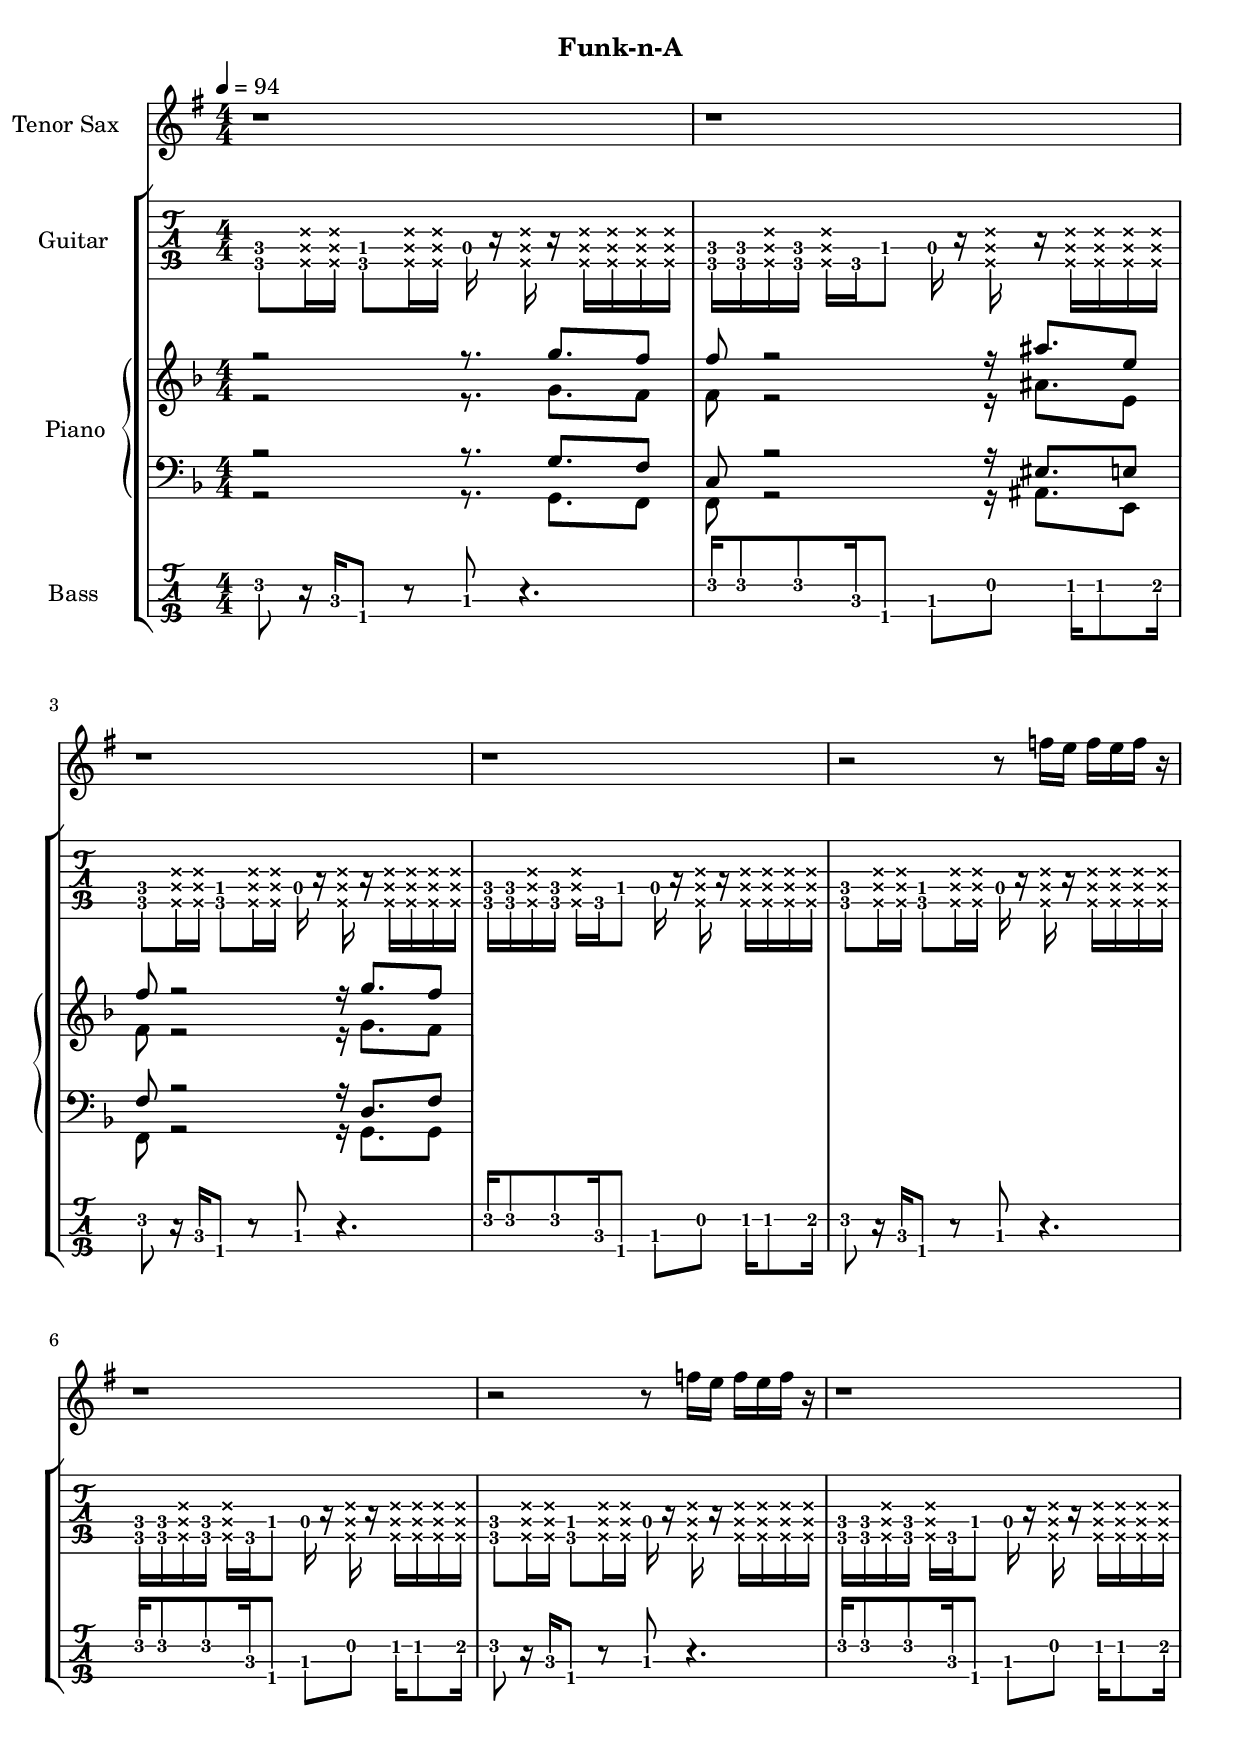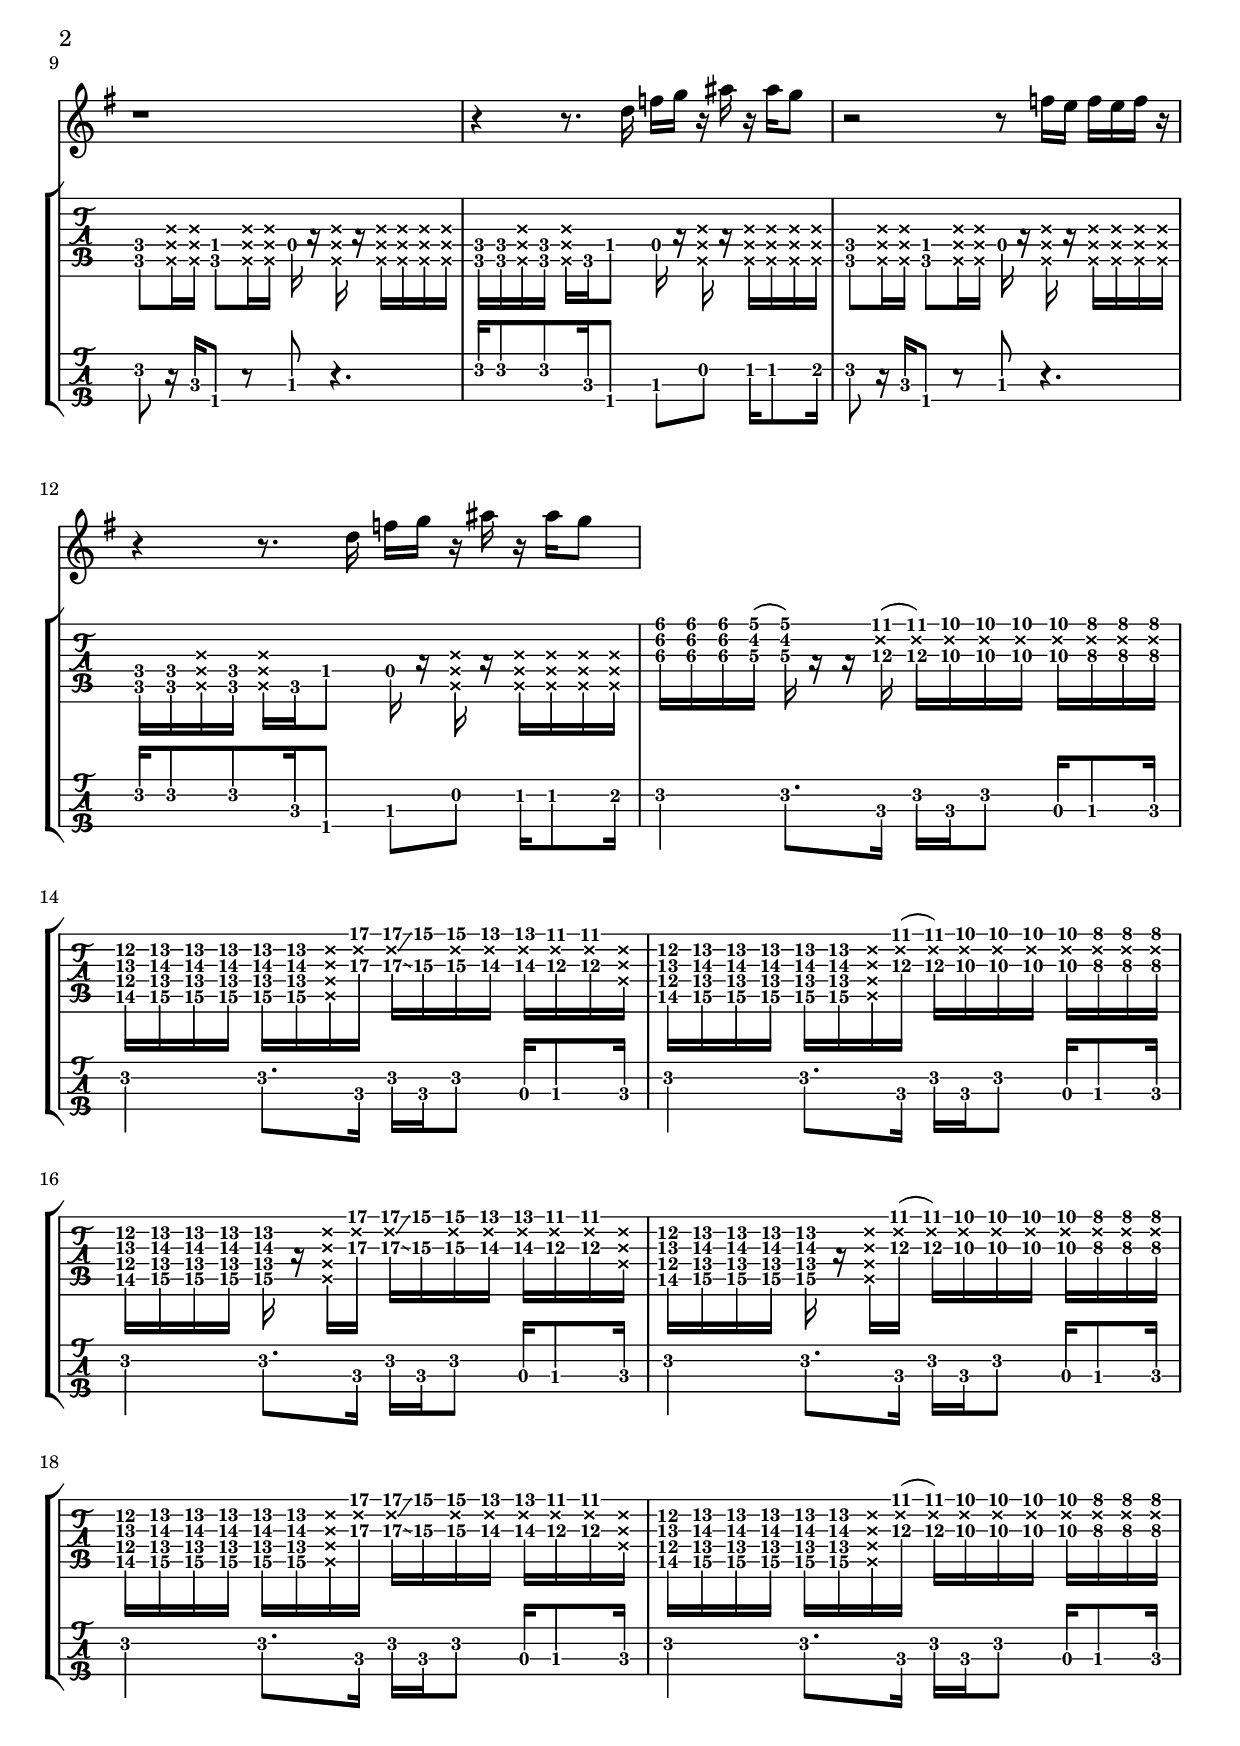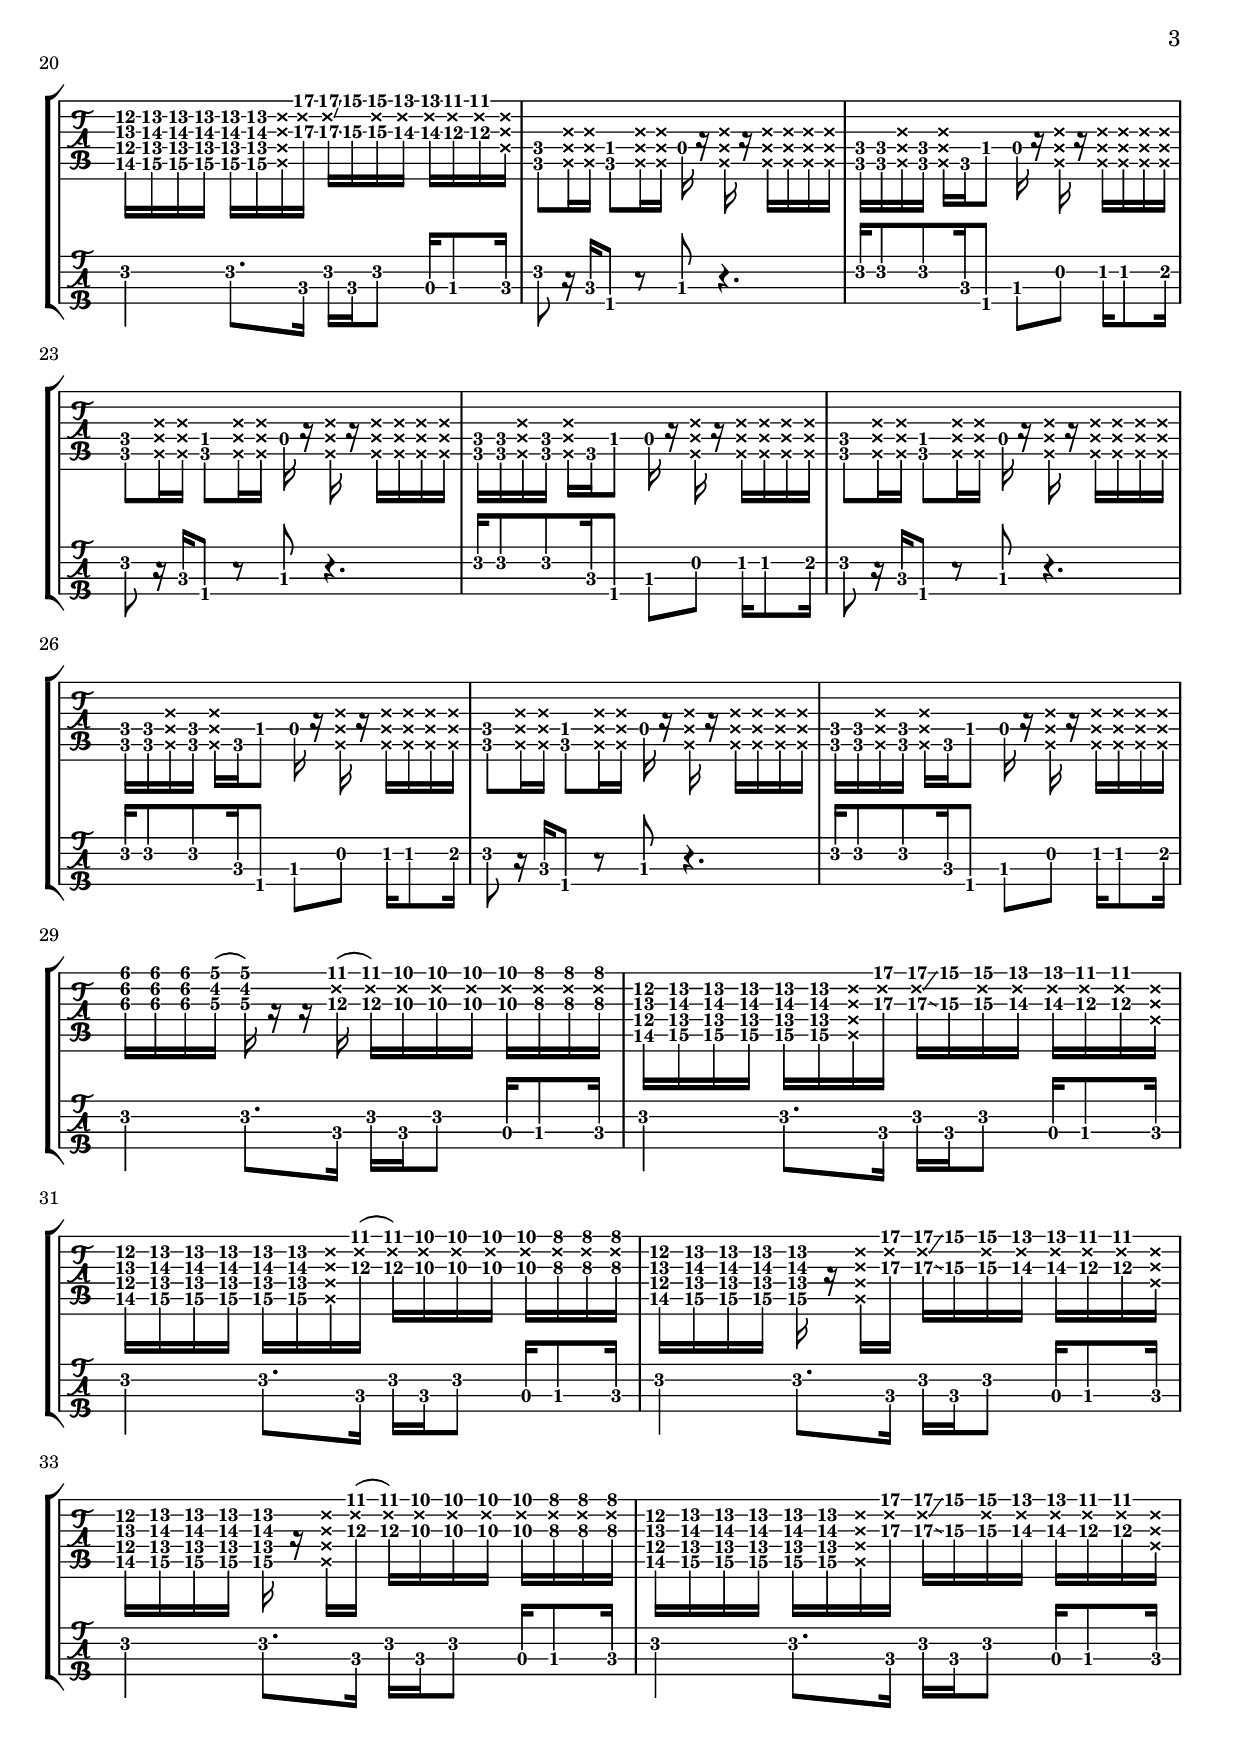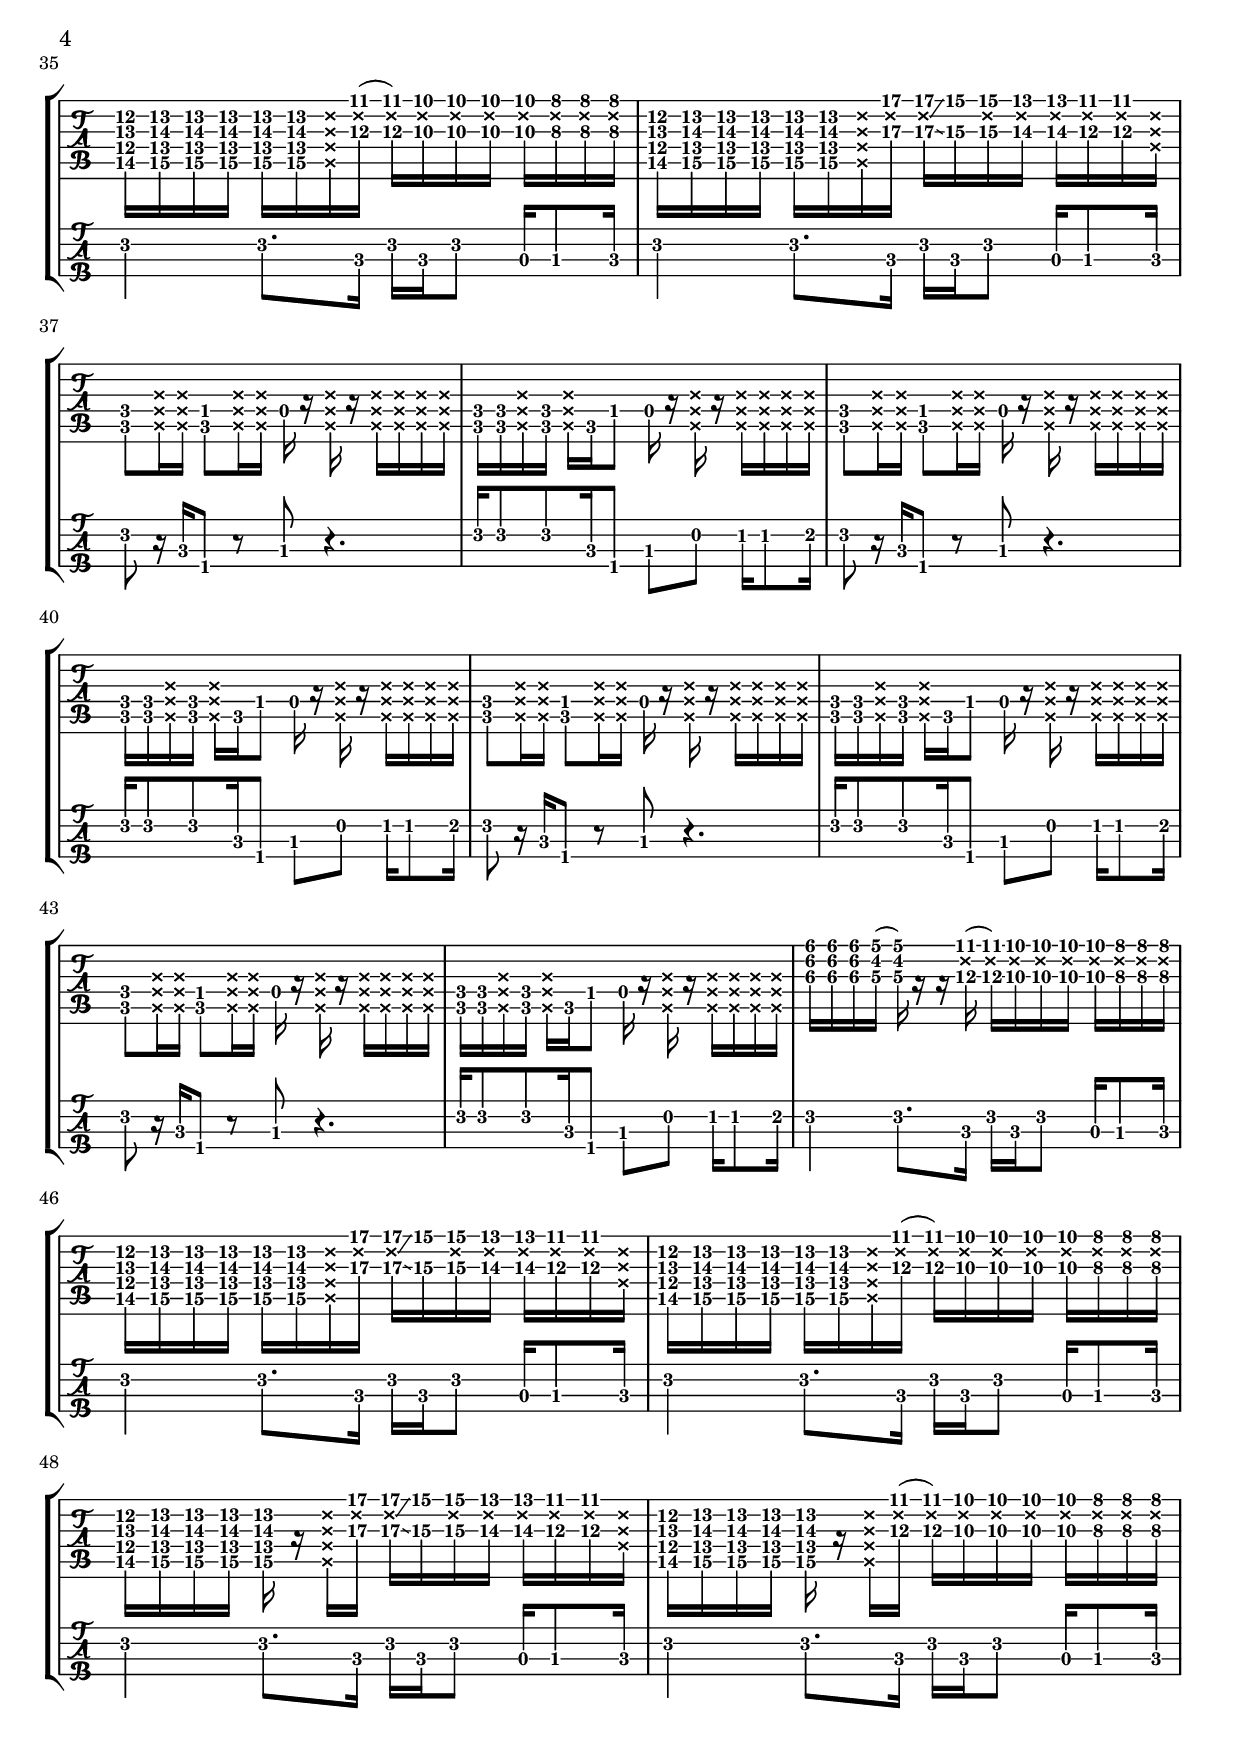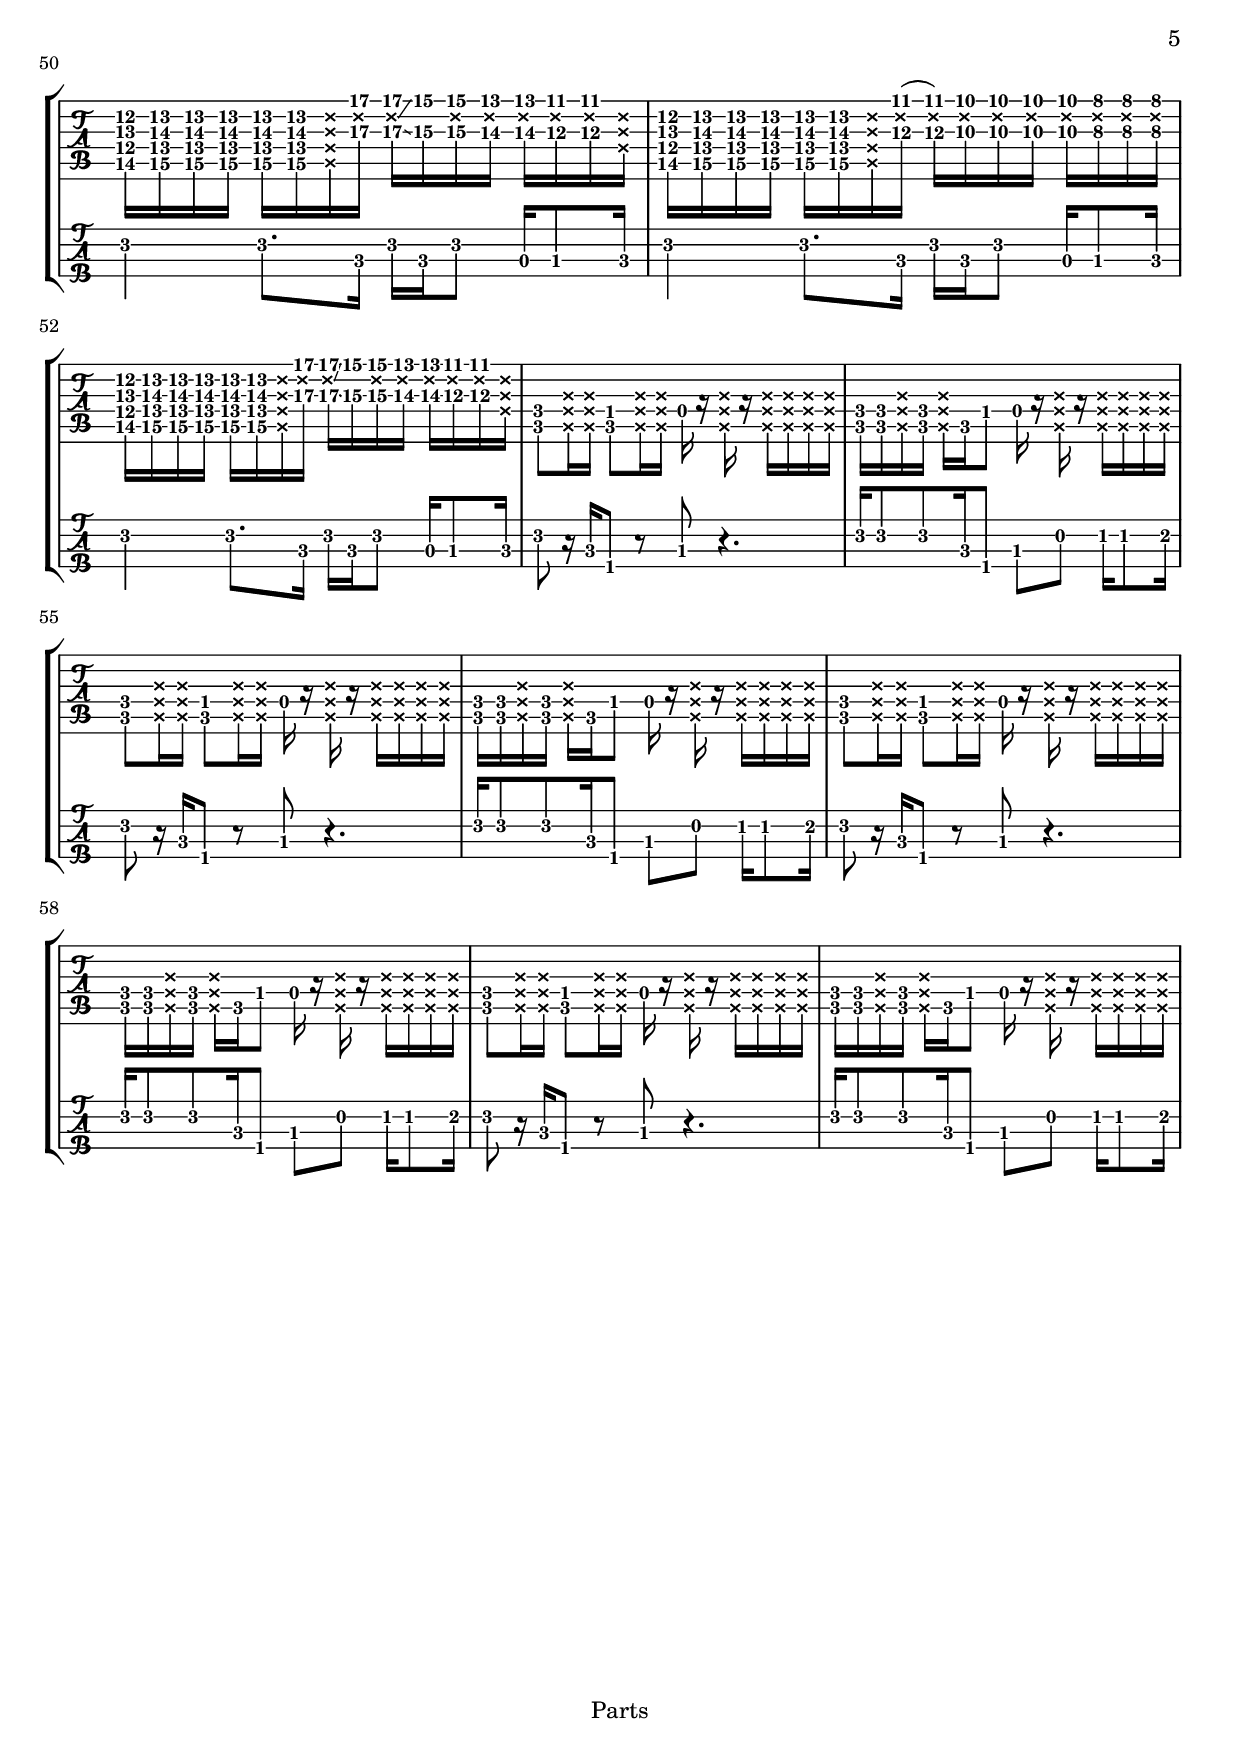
%
%
%
\version "2.19.82"
\header {
  title = ""
  subtitle = "Funk-n-A"
  composer = ""
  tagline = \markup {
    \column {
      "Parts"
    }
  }
}

% To make the example display in the documentation
\paper {
  %  paper-width = 130
}
%#(set-global-staff-size 16)
\include "english.ly"

%%%%%%%%%%%% Some macros %%%%%%%%%%%%%%%%%%%

sl = {
  \override NoteHead.style = #'slash
  \hide Stem
}
nsl = {
  \revert NoteHead.style
  \undo \hide Stem
}
crOn = \override NoteHead.style = #'cross
crOff = \revert NoteHead.style

%%%%  Guitar Music %%%%%

guitar_riff_a = {
  <c f>8
  \deadNotesOn <c f a>16 <c f a>16] \deadNotesOff
  <c ds>8
  \deadNotesOn <c f a>16 <c f a>16 \deadNotesOff
  d16 r16 \deadNotesOn <c f a>16 \deadNotesOff r16
  \deadNotesOn <c f a>16 <c f a>16 <c f a>16 <c f a>16 \deadNotesOff |
  <c f>16 <c f>16
  \deadNotesOn <c f a>16 \deadNotesOff <c f>16
  \deadNotesOn <c f a>16 \deadNotesOff c16 ds8 d16 r16
  \deadNotesOn <c f a>16 \deadNotesOff  r16
  \deadNotesOn <c f a>16 <c f a>16 <c f a>16 <c f a>16 \deadNotesOff |
}

guitar_riff_a_low = {
  <c, f>8
  \deadNotesOn <c f a>16 <c f a>16] \deadNotesOff
  <c ds>8
  \deadNotesOn <c f a>16 <c f a>16 \deadNotesOff
  d16 r16 \deadNotesOn <c f a>16 \deadNotesOff r16
  \deadNotesOn <c f a>16 <c f a>16 <c f a>16 <c f a>16 \deadNotesOff |
  <c f>16 <c f>16
  \deadNotesOn <c f a>16 \deadNotesOff <c f>16
  \deadNotesOn <c f a>16 \deadNotesOff c16 ds8 d16 r16
  \deadNotesOn <c f a>16 \deadNotesOff  r16
  \deadNotesOn <c f a>16 <c f a>16 <c f a>16 <c f a>16 \deadNotesOff |
}

guitar_verse_a = {
  <df' f bf>16 <df f bf>16 <df f bf>16 <c ef a>16( <c ef a>16) r16 r16
}

guitar_verse_b = {
  <b\5 d\4 af'\3 b\2>16 <c\5 ef\4 a\3 c\2>16 <c\5 ef\4 a\3 c\2>16 <c\5 ef\4 a\3 c\2>16
  <c\5 ef\4 a\3 c\2>16 r16 \deadNote <c\5 ef\4 a\3 c\2>16
}

guitar_verse_c = {
  <b\5 d\4 af'\3 b\2>16 <c\5 ef\4 a\3 c\2>16 <c\5 ef\4 a\3 c\2>16 <c\5 ef\4 a\3 c\2>16
  <c\5 ef\4 a\3 c\2>16 <c\5 ef\4 a\3 c\2>16 \deadNote <c\5 ef\4 a\3 c\2>16
}

guitar_verse_d = {
  <g'\3 \deadNote b ef\1>( <g\3 \deadNote b ef\1>) <f\3 \deadNote b d\1>16
  <f\3 \deadNote b d\1>16 <f\3 \deadNote b d\1>16 <f\3 \deadNote b d\1>16
  <ef\3 \deadNote b c'\1>16 <ef\3 \deadNote b c'\1>16 <ef\3 \deadNote b c'\1>16 |
}

guitar_verse_e = {
  <c' \deadNote ef a>16 <c \deadNote ef a>16
  \glissando <bf\3  g'\1>16 <bf \deadNote d g>16 <a \deadNote c f>16 <a \deadNote c f>16
  <g \deadNote bf ef>16 <g \deadNote bf ef>16 \deadNote <g,\3  bf ef>16
}

guitar_riff_b = {
  \guitar_verse_a
  \guitar_verse_d

  \guitar_verse_c
  \guitar_verse_e

  \guitar_verse_c
  \guitar_verse_d

  \guitar_verse_b
  \guitar_verse_e

  \guitar_verse_b
  \guitar_verse_d

  \guitar_verse_c
  \guitar_verse_e

  \guitar_verse_c
  \guitar_verse_d

  \guitar_verse_c
  \guitar_verse_e
}

%%%%  Bass Music %%%%%

bass_riff_a = {
  f8 r16 c16[ f,8] r8 bf8 r4. |
  f'16 f8 f8 c16 f,8 bf8 d ef16 ef8 e16 |
}

bass_riff_b = {
  f4 f8. c16 f16 c16 f8 a,16 bf8 c16 |
}

%%%%  Trumpet Music %%%%%

trumpet_riff_a = {
  r2 r8 ef16 d16 ef16 d16 ef16 r16 |
}

trumpet_riff_b = {
  r4 r8. c16 ef16 f16 r16 gs16 r16 gs16 f8 |
}

%%%%  Piano Music %%%%%

piano_riff_a_a = {
  r2 r8. g8. f8 |
  f8 r2 r16 as8. e8 |
  f8 r2 r16 g8. f8 |
}

piano_riff_a_b = {
  r2 r8. g8. f8 |
  f8 r2 r16 as8. e8 |
  f8 r2 r16 g8. f8 |
}

piano_riff_a_c = {
  r2 r8. g8. f8 |
  c8 r2 r16 es8. e8 |
  f8 r2 r16 d8. f8 |
}

piano_riff_a_d = {
  r2 r8. g8. f8 |
  f8 r2 r16 as8. e8 |
  f8 r2 r16 g8. g8 |
}

%% insert chord name style stuff here.

jazzChords = { }

%%%%%%%%%%%% Keys'n'thangs %%%%%%%%%%%%%%%%%

global = {
  \numericTimeSignature \time 4/4
  \tempo 4 = 94
}

Key = { \key f \major }

% ############ Horns ############


% ------ Tenor Saxophone ------
tenor = \transpose c d \relative c'' {
  \Key
  r1 r1 r1 r1
  \trumpet_riff_a
  r1
  \trumpet_riff_a
  r1 r1
  \trumpet_riff_b
  \trumpet_riff_a
  \trumpet_riff_b
}
tenorHarmony = \transpose c' a {
  \jazzChords
}
tenorSax = {
  \global
  \clef treble
  <<
    \tenor
  >>
}


% ############ Rhythm Section #############

% ------ Guitar ------
gtr = \relative c {
  \Key
  \set TabStaff.minimumFret = #0
  \stemDown
  \override Beam.concaveness = #10000

  \guitar_riff_a
  \guitar_riff_a
  \guitar_riff_a


  \guitar_riff_a
  \guitar_riff_a
  \guitar_riff_a

  \guitar_riff_b

  \guitar_riff_a_low
  \guitar_riff_a
  \guitar_riff_a
  \guitar_riff_a

  \guitar_riff_b

  \guitar_riff_a_low
  \guitar_riff_a
  \guitar_riff_a
  \guitar_riff_a

  \guitar_riff_b

  \guitar_riff_a_low
  \guitar_riff_a
  \guitar_riff_a
  \guitar_riff_a
}
gtrHarmony = \chordmode {
  \jazzChords
}
guitar = {
  \tabFullNotation
  \global
  <<
    \gtr
  >>
}

%% ------ Piano ------
rhUpper = \relative c''' {
  \voiceOne
  \Key
  \piano_riff_a_a
}
rhLower = \relative c'' {
  \voiceTwo
  \Key
  \piano_riff_a_b
}

lhUpper = \relative c' {
  \voiceOne
  \Key
  \piano_riff_a_c

}
lhLower = \relative c {
  \voiceTwo
  \Key
  \piano_riff_a_d
}

PianoRH = {
  \clef treble
  \global
  <<
    \new Voice = "one" \partcombine \rhUpper
    \new Voice = "two" \rhLower
  >>
}
PianoLH = {
  \clef bass
  \global
  <<
    \new Voice = "one" \partcombine \lhUpper
    \new Voice = "two" \lhLower
  >>
}

piano = {
  <<
    \new Staff = "upper"  \PianoRH
    \new Staff = "lower"  \PianoLH
  >>
}

% ------ Bass Guitar ------
Bass = \relative c, {
  \Key
  \bass_riff_a    \bass_riff_a
  \bass_riff_a    \bass_riff_a
  \bass_riff_a    \bass_riff_a

  \bass_riff_b    \bass_riff_b
  \bass_riff_b    \bass_riff_b
  \bass_riff_b    \bass_riff_b
  \bass_riff_b    \bass_riff_b

  \bass_riff_a    \bass_riff_a
  \bass_riff_a    \bass_riff_a

  %bridge
  \bass_riff_b   \bass_riff_b
  \bass_riff_b   \bass_riff_b
  \bass_riff_b   \bass_riff_b
  \bass_riff_b   \bass_riff_b

  %outro
  \bass_riff_a   \bass_riff_a
  \bass_riff_a   \bass_riff_a

  \bass_riff_b   \bass_riff_b
  \bass_riff_b   \bass_riff_b
  \bass_riff_b   \bass_riff_b
  \bass_riff_b   \bass_riff_b

  \bass_riff_a   \bass_riff_a
  \bass_riff_a   \bass_riff_a


}
bass = {
  \tabFullNotation
  \global
  <<
    \Bass
  >>
}

% ------ Drums ------
up = \drummode {
  \voiceOne
  hh4 <hh sn> hh <hh sn>
  hh4 <hh sn> hh <hh sn>
  hh4 <hh sn> hh <hh sn>
}
down = \drummode {
  \voiceTwo
  bd4 s bd s
  bd4 s bd s
  bd4 s bd s
}

drumContents = {
  \global
  <<
    \new DrumVoice \up
    \new DrumVoice \down
  >>
}

%%%%%%%%% It All Goes Together Here %%%%%%%%%%%%%%%%%%%%%%

\score {
  <<
    \new StaffGroup = "horns" <<
      \new Staff = "tenorsax" \with {
        instrumentName = #"Tenor Sax"
        midiInstrument = #"tenor sax"
      }
      \tenorSax
    >>

    \new StaffGroup = "rhythm" <<
      \new ChordNames = "chords" \gtrHarmony
      \new TabStaff = "guitar" \with { 
        instrumentName = #"Guitar"
        midiInstrument = #"acoustic guitar (steel)"
      }
      \guitar
      \new PianoStaff = "piano" \with {
        instrumentName = #"Piano"
        midiInstrument = #"acoustic grand"
        printPartCombineTexts = ##f
      }
      \piano
      \new TabStaff = "bass" \with {
        instrumentName = #"Bass"
        midiInstrument = #"fretless bass"
        stringTunings = #bass-tuning
      }
      \bass
      %     \new DrumStaff \with { instrumentName = #"Drums" }
      %     \drumContents
    >>
  >>
  \layout {
    \context { \Staff \RemoveEmptyStaves }
    \context {
      \Score
      \override BarNumber.padding = #3
      \override RehearsalMark.padding = #2
      skipBars = ##t
    }
  }
  \midi {
    \tempo 4 = 94
  }
}